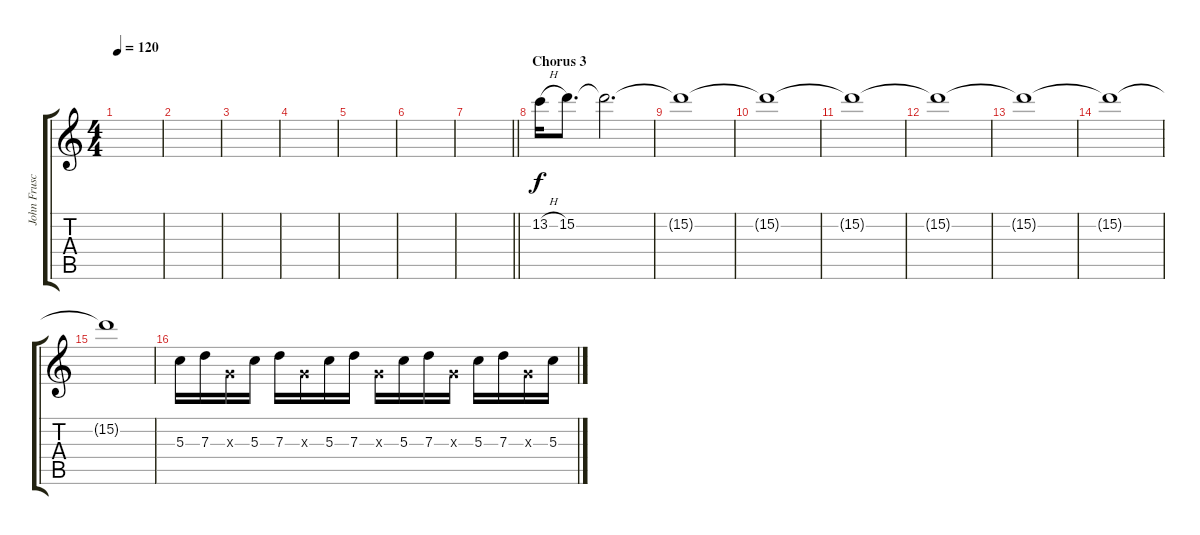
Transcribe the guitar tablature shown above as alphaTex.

\track ("John Frusciante | Gtr. 3" "John Frusc") {instrument electricguitarclean}
\staff {score tabs}
\tuning (E4 B3 G3 D3 A2 E2) {hide}
\ts (4 4)
\tempo 120
\clef g2
\ks c
|
|
|
|
|
|
\barLineRight lightlight
|
\section ("" "Chorus 3")
13.2{h}.16 15.2.8{d} 15.2{t}.2{d} |
15.2{t}.1 |
15.2{t}.1 |
15.2{t}.1 |
15.2{t}.1 |
15.2{t}.1 |
15.2{t}.1 |
15.2{t}.1 |
5.3.16 7.3.16 0.3{x}.16 5.3.16 7.3.16 0.3{x}.16 5.3.16 7.3.16 0.3{x}.16 5.3.16 7.3.16 0.3{x}.16 5.3.16 7.3.16 0.3{x}.16 5.3.16
